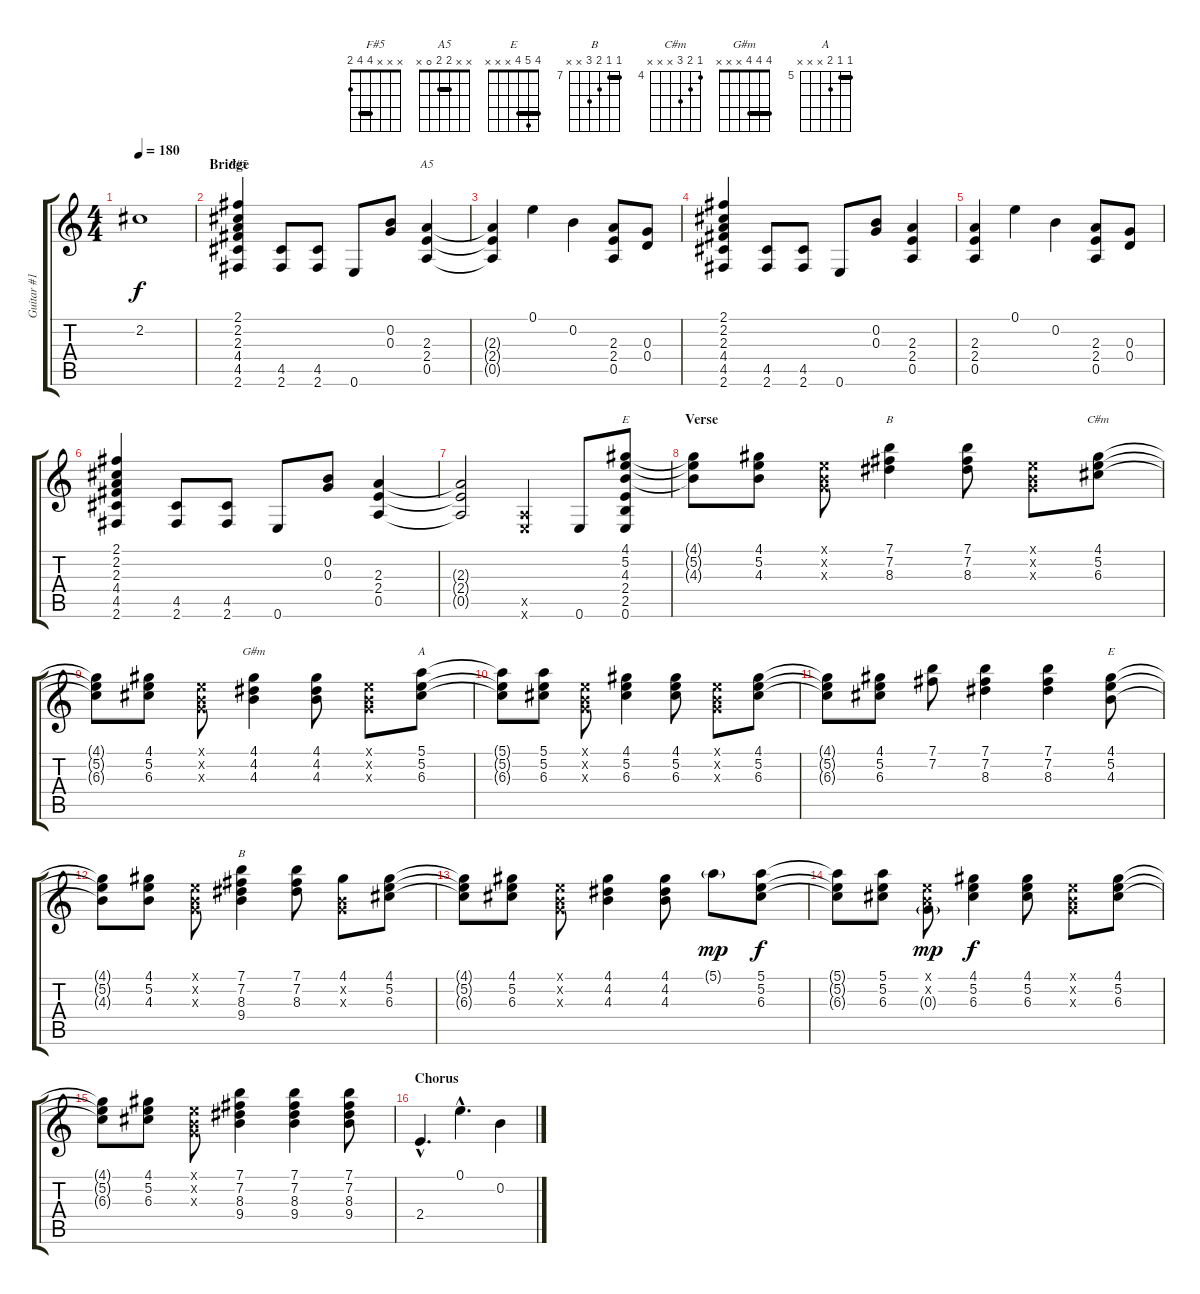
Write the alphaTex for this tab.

\track ("Guitar #1" "Guitar #1") {instrument acousticguitarsteel}
\staff {score tabs}
\tuning (E4 B3 G3 D3 A2 E2) {hide}
\chord ("F#5" x x x 4 4 2) {barre 4}
\chord ("A5" x x 2 2 0 x) {barre 2}
\chord ("E" 4 5 4 2 2 0) {barre (2 4)}
\chord ("B" 7 7 8 x x x) {firstfret 7 barre 7}
\chord ("C#m" 4 5 6 x x x) {firstfret 4}
\chord ("G#m" 4 4 4 x x x) {barre 4}
\chord ("A" 5 5 6 x x x) {firstfret 5 barre 5}
\chord ("E" 4 5 4 x x x) {barre 4}
\chord ("B" 7 7 8 9 x x) {firstfret 7 barre 7}
\ts (4 4)
\tempo 180
\clef g2
\ks c
2.2.1{dy f} |
\section ("" "Bridge")
(2.1 2.2 2.3 4.4 4.5 2.6).4{ch "F#5" instrument distortionguitar} (4.5 2.6).8 (4.5 2.6).8 0.6.8 (0.2 0.3).8 (2.3 2.4 0.5).4{ch "A5"} |
(2.3{t} 2.4{t} 0.5{t}).4 0.1.4 0.2.4 (2.3 2.4 0.5).8 (0.3 0.4).8 |
(2.1 2.2 2.3 4.4 4.5 2.6).4{instrument distortionguitar} (4.5 2.6).8 (4.5 2.6).8 0.6.8 (0.2 0.3).8 (2.3 2.4 0.5).4 |
(2.3 2.4 0.5).4 0.1.4 0.2.4 (2.3 2.4 0.5).8 (0.3 0.4).8 |
(2.1 2.2 2.3 4.4 4.5 2.6).4 (4.5 2.6).8 (4.5 2.6).8 0.6.8 (0.2 0.3).8 (2.3 2.4 0.5).4 |
(2.3{t} 2.4{t} 0.5{t}).2 (0.5{x} 0.6{x}).4 0.6.8 (4.1 5.2 4.3 2.4 2.5 0.6).8{ch "E"} |
\section ("" "Verse")
(4.1{t} 5.2{t} 4.3{t}).8 (4.1 5.2 4.3).8{instrument acousticguitarsteel} (0.1{x} 0.2{x} 0.3{x}).8 (7.1 7.2 8.3).4{ch "B"} (7.1 7.2 8.3).8 (0.1{x} 0.2{x} 0.3{x}).8 (4.1 5.2 6.3).8{ch "C#m"} |
(4.1{t} 5.2{t} 6.3{t}).8 (4.1 5.2 6.3).8 (0.1{x} 0.2{x} 0.3{x}).8 (4.1 4.2 4.3).4{ch "G#m"} (4.1 4.2 4.3).8 (0.1{x} 0.2{x} 0.3{x}).8 (5.1 5.2 6.3).8{ch "A"} |
(5.1{t} 5.2{t} 6.3{t}).8 (5.1 5.2 6.3).8 (0.1{x} 0.2{x} 0.3{x}).8 (4.1 5.2 6.3).4 (4.1 5.2 6.3).8 (0.1{x} 0.2{x} 0.3{x}).8 (4.1 5.2 6.3).8 |
(4.1{t} 5.2{t} 6.3{t}).8 (4.1 5.2 6.3).8 (7.1 7.2).8 (7.1 7.2 8.3).4 (7.1 7.2 8.3).4 (4.1 5.2 4.3).8{ch "E"} |
(4.1{t} 5.2{t} 4.3{t}).8 (4.1 5.2 4.3).8 (0.1{x} 0.2{x} 0.3{x}).8 (7.1 7.2 8.3 9.4).4{ch "B"} (7.1 7.2 8.3).8 (4.1 0.2{x} 0.3{x}).8 (4.1 5.2 6.3).8 |
(4.1{t} 5.2{t} 6.3{t}).8 (4.1 5.2 6.3).8 (0.1{x} 0.2{x} 0.3{x}).8 (4.1 4.2 4.3).4 (4.1 4.2 4.3).8 5.1{g}.8{dy mp} (5.1 5.2 6.3).8{dy f} |
(5.1{t} 5.2{t} 6.3{t}).8 (5.1 5.2 6.3).8 (0.1{x} 0.2{x} 0.3{g}).8{dy mp} (4.1 5.2 6.3).4{dy f} (4.1 5.2 6.3).8 (0.1{x} 0.2{x} 0.3{x}).8 (4.1 5.2 6.3).8 |
(4.1{t} 5.2{t} 6.3{t}).8 (4.1 5.2 6.3).8 (0.1{x} 0.2{x} 0.3{x}).8 (7.1 7.2 8.3 9.4).4 (7.1 7.2 8.3 9.4).4 (7.1 7.2 8.3 9.4).8 |
\section ("" "Chorus")
2.4{hac}.4{d} 0.1{hac}.4{d} 0.2.4
